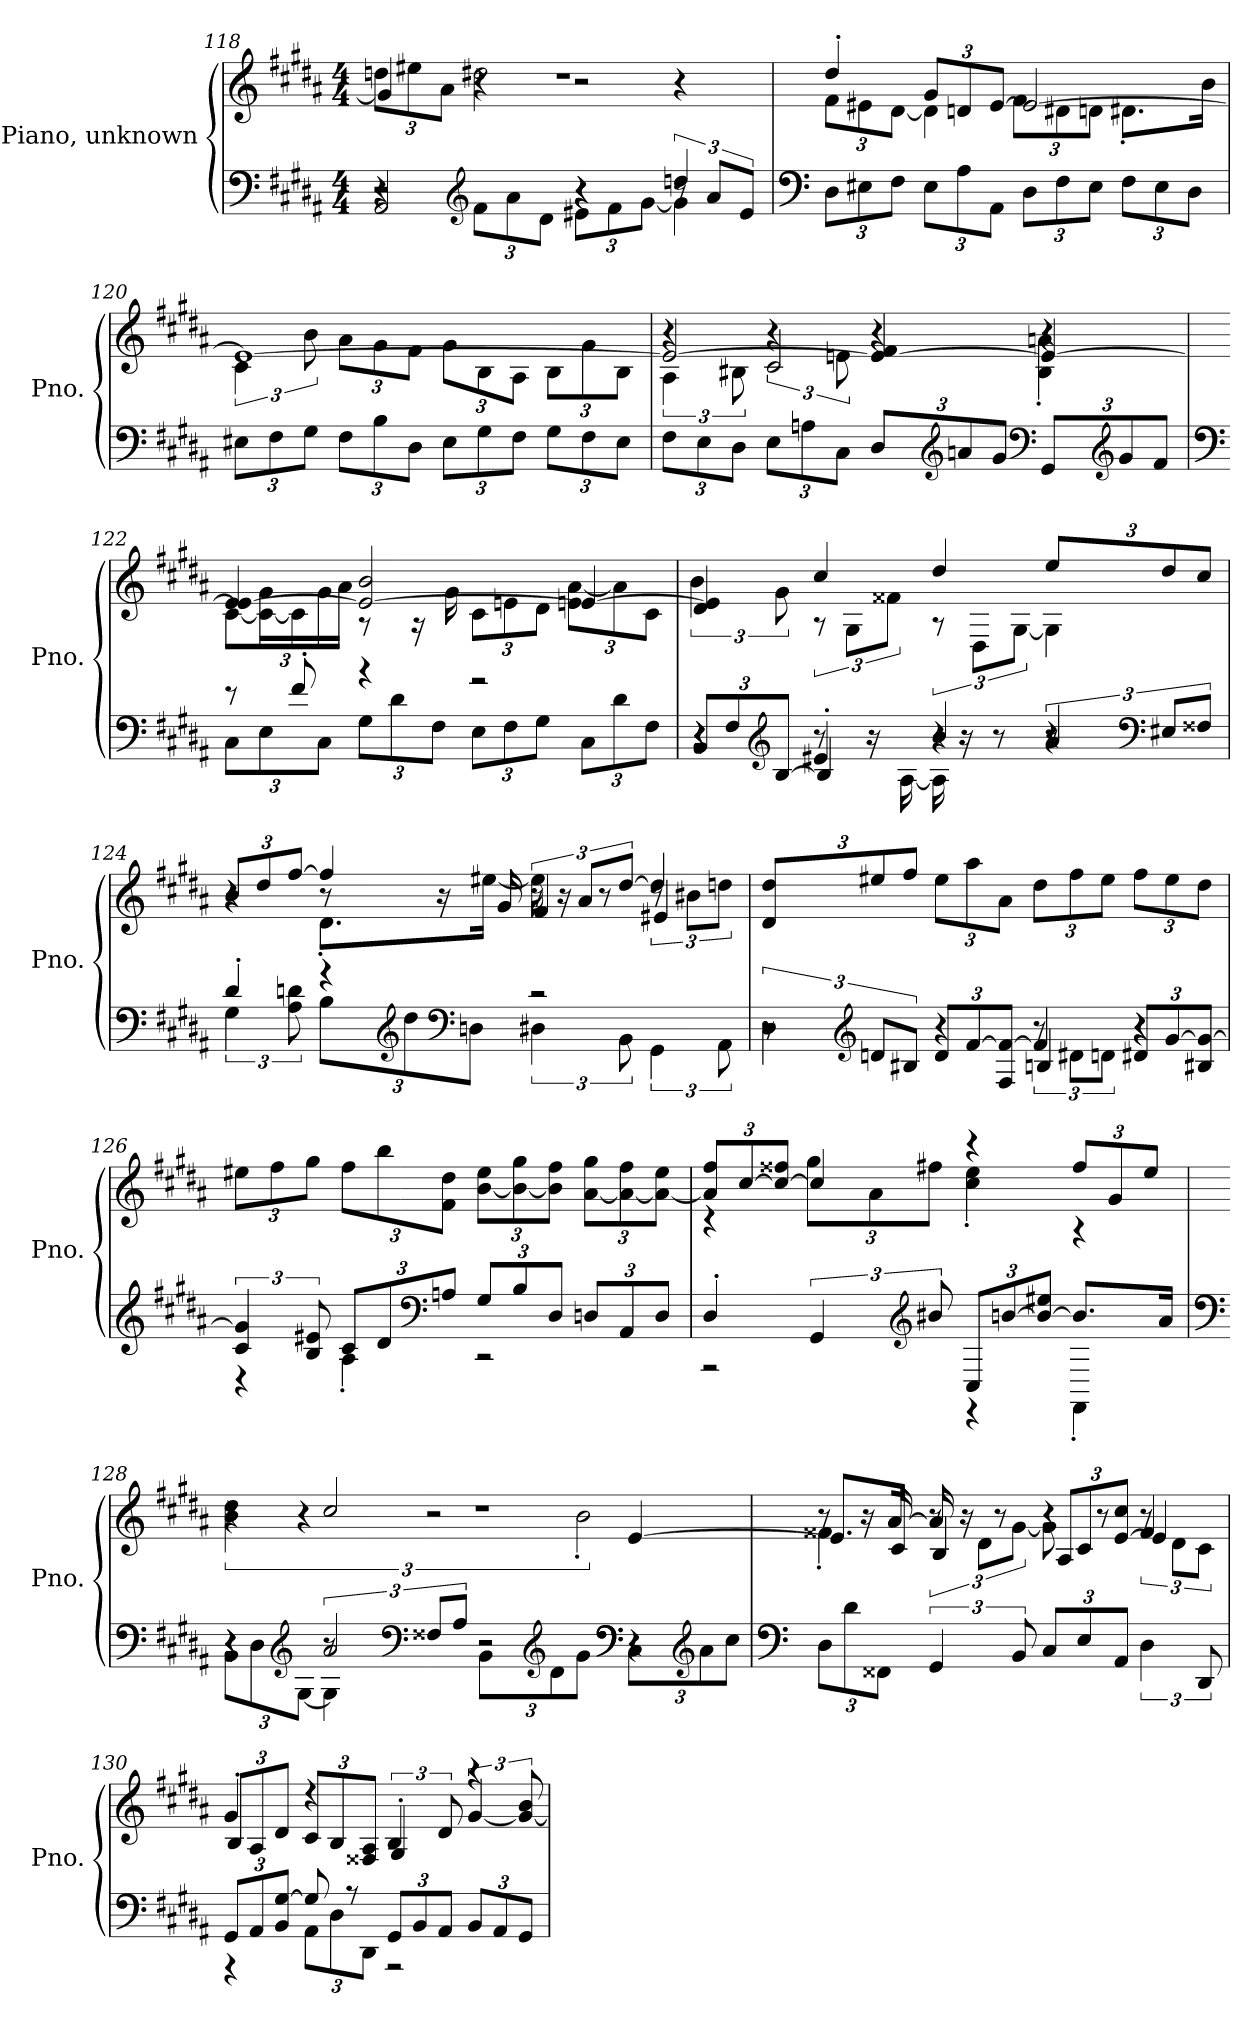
**kern	**kern
*part1	*part1
*staff2	*staff1
*I"Piano, unknown	*
*I'Pno.	*
!!LO:LB:g=z
*clefF4	*clefG2
*k[f#c#g#d#a#]	*k[f#c#g#d#a#]
*M4/4	*M4/4
=118	=118
*^	*^
*	*^	*	*
*	*	*	*	*Xbrackettup
*	*	*	*	*^
2r	4r	2AA#/	1r	12ddn\L	4g#/]
.	.	.	.	12ee#X\	.
.	.	.	.	12a#\J	.
*clefG2	*	*	*	*	*
*	*Xbrackettup	*	*	*	*
.	12f#\L	.	.	2dd#X\	4r
.	12a#\	.	.	.	.
.	12d#\J	.	.	.	.
4r	12e#X\L	4r	.	.	2r
.	12f#\	.	.	.	.
.	[12g#\J	.	.	.	.
*	*	*brackettup	*	*	*
4ddn/	4g#\]	12r	.	4r	.
.	.	12a#/L	.	.	.
.	.	12e#/J	.	.	.
*v	*v	*v	*	*	*
*	*v	*v	*v
=119	=119
*clefF4	*
*Xbrackettup	*
*	*^
12D#\L	4dd#'/	12f#\L
12E#X\	.	12e#X\
12F#\J	.	[12d#\J
12E#\L	12g#/L	4d#\]
12A#\	12dn/	.
12AA#\J	[12e#/J	.
12D#\L	2e#/_	12f#\L
12F#\	.	12d#X\
12E#\J	.	12dn\J
12F#\L	.	8.d#X'\L
12E#\	.	.
12D#\J	.	.
.	.	16b\Jk
!!LO:LB:g=z	!!
=120	=120	=120
*	*	*brackettup
12E#X\L	1e#_	6c#\
12F#\	.	.
12G#\J	.	12b\
*	*	*Xbrackettup
12F#\L	.	12a#\L
12B\	.	12g#\
12D#\J	.	12f#\J
12E#\L	.	12g#\L
12G#\	.	12B\
12F#\J	.	12A#\J
12G#\L	.	12B\L
12F#\	.	12g#\
12E#\J	.	12B\J
=121	=121	=121
*	*	*brackettup
*	*	*^
12F#\L	2e#/_	6A#\	4r
12E\	.	.	.
12D#\J	.	12B#X\	.
12E\L	.	6r	2c#/
12An\	.	.	.
12C#\J	.	12en\	.
12D#/L	4e#/_ 4f#/	4r	.
*clefG2	*	*	*
12an/	.	.	.
12g#/J	.	.	.
*clefF4	*	*	*
12GG#/L	4e#/_	4B#\' 4an\'	4r
*clefG2	*	*	*
12g#/	.	.	.
12f#/J	.	.	.
*	*v	*v	*v
!!LO:PB:g=z
=122	=122
*clefF4	*
*^	*^
*	*	*	*Xbrackettup
8r	12C#\L	4e/ 4e#/_	[12c#\L
.	12E\	.	24c#\_ 24g#\L
8f#'/	.	.	24c#\]
.	12C#\J	.	24g#\
.	.	.	24a#\JJ
4r	12G#\L	2e#/_ 2b/	8r
.	12d#\	.	.
.	.	.	16r
.	12F#\J	.	.
.	.	.	16g#\
2r	12E\L	.	12c#\L
.	12F#\	.	12en\
.	12G#\J	.	12d#\J
.	12C#\L	4e#/_	12en\ [12a#\L
.	12d#\	.	12a#\]
.	12F#\J	.	12c#\J
=123	=123	=123	=123
*	*^	*	*
*	*	*	*	*brackettup
4r	4r	12BB/L	4d#/ 4e#/]	6b\
.	.	12F#/	.	.
*clefG2	*	*	*	*
.	.	[12B/J	.	12g#\
4e#X'/	8r	4B/]	4cc#/	12r
.	.	.	.	12G#\L
.	16r	.	.	.
.	.	.	.	12f##X\J
.	[16A#\	.	.	.
4r	16A#\]	4b/	4dd#/	12r
.	16r	.	.	.
.	.	.	.	12D#\L
.	8r	.	.	.
.	.	.	.	[12G#\J
*	*	*brackettup	*Xbrackettup	*
4a#/	4r	12r	12ee/L	4G#\]
*clefF4	*	*	*	*
.	.	12E#X/L	12dd#/	.
.	.	12F##X/J	12cc#/J	.
*	*v	*v	*	*
!!LO:LB:g=z
=124	=124	=124	=124
*	*	*	*^
4d#'/	6G#\	12b/L	4r	4r
.	.	12dd#/	.	.
.	12A#\ 12dn\	[12ff#/J	.	.
*	*Xbrackettup	*	*	*
4r	12B\L	4ff#/]	8.d#'\L	8r
*clefG2	*	*	*	*
.	12dd#\	.	.	.
.	.	.	.	16r
*clefF4	*	*	*	*
.	12Dn\J	.	.	.
.	.	.	[16ee#X\Jk	16g#/
*	*brackettup	*brackettup	*	*
2r	6D#X\	12r	16ee#\]	4f#/
.	.	.	16r	.
.	.	12a#/L	.	.
.	.	.	8r	.
.	12BB\	[12dd#/J	.	.
.	6GG#\	4dd#/]	12r	4e#X/
.	.	.	12b#X\L	.
.	12AA#\	.	12ddn\J	.
*	*	*v	*v	*v
!!LO:LB:g=z
=125	=125	=125
*	*^	*
*	*	*	*Xbrackettup
12r	4D#\	2r	12d#/ 12dd#/L
*clefG2	*	*	*
12dn/L	.	.	12ee#X/
12B#X/J	.	.	12ff#/J
*Xbrackettup	*	*	*
12d/L	4r	.	12ee#\L
[12f#/	.	.	12aa#\
12F#/ 12f#/_J	.	.	12a#\J
*	*brackettup	*	*
4f#/]	12r	4Bn/	12dd#\L
.	12d#X\L	.	12ff#\
.	12dn\J	.	12ee#\J
*Xbrackettup	*	*	*
12d#X/L	4r	4r	12ff#\L
[12g#/	.	.	12ee#\
12B#X/ 12g#/_J	.	.	12dd#\J
*v	*v	*v	*
=126	=126
*brackettup	*
*^	*
6c#/ 6g#/]	4r	12ee#X\L
.	.	12ff#\
12B/ 12e#X/	.	12gg#\J
*Xbrackettup	*	*
12c#/L	4A#'\	12ff#\L
12d#/	.	12bb\
*clefF4	*	*
12An/J	.	12f#\ 12dd#\J
12G#/L	2r	[12b\ 12ee#\L
12B/	.	12b\_ 12gg#\
12D#/J	.	12b\] 12ff#\J
12Dn/L	.	[12a#\ 12gg#\L
12AA#/	.	12a#\_ 12ff#\
12D/J	.	12a#\_ 12ee#\J
!!LO:LB:g=z
=127	=127	=127
*	*	*^
4D#'/	2r	12a#/] 12ff#/L	4r
.	.	[12cc#/	.
.	.	12cc#/_ 12ff##X/J	.
*brackettup	*	*	*
6GG#/	.	4cc#/]	12gg#\L
.	.	.	12a#\
*clefG2	*	*	*
12b#X/	.	.	12ff#X\J
*Xbrackettup	*	*	*
12C#/L	4r	4r	4cc#\' 4ee\'
[12bn/	.	.	.
12b/_ 12ee#X/J	.	.	.
8.b/L]	4FF#'\	12ff#/L	4r
.	.	12g#/	.
.	.	12ee/J	.
16a#/Jk	.	.	.
*v	*v	*	*
*	*v	*v
=128	=128
*clefF4	*
*^	*^
*	*^	*	*
*	*	*	*	*brackettup
*	*	*	*	*^
4r	12BB\L	4r	1r	6b\ 6dd#\	4r
.	12D#\	.	.	.	.
*clefG2	*	*	*	*	*
.	[12G#\J	.	.	6r	.
*	*	*brackettup	*	*	*
2a#/	4G#\]	12r	.	.	2cc#/
*clefF4	*	*	*	*	*
.	.	12F##X/L	.	3r	.
.	.	12A#/J	.	.	.
*	*Xbrackettup	*	*	*	*
.	12BB\L	2r	.	.	.
*clefG2	*	*	*	*	*
.	12d#\	.	.	.	.
.	12g#\J	.	.	3b'\	.
*clefF4	*	*	*	*	*
4r	12C#\L	.	.	.	[4e/
*clefG2	*	*	*	*	*
.	12a#\	.	.	.	.
.	12cc#\J	.	.	.	.
*v	*v	*v	*	*	*
!!LO:LB:g=z	!!	!!
=129	=129	=129	=129
*clefF4	*	*	*
12D#\L	8r	4f##X'\	8.e/L]
12d#\	.	.	.
.	16r	.	.
12FF##X\J	.	.	.
.	[16a#/	.	16c#/Jk
*brackettup	*	*	*
6GG#/	16a#/]	12r	4B/
.	16r	.	.
.	.	12d#\L	.
.	8r	.	.
12BB/	.	[12g#\J	.
*Xbrackettup	*	*	*Xbrackettup
12C#/L	4r	8g#\]	12A#/L
12E/	.	.	12c#/
.	.	8r	.
12AA#/J	.	.	[12e/ 12cc#/J
*brackettup	*	*brackettup	*
6D#\	4f##/	12r	4e/]
.	.	12d#\L	.
12DD#/	.	12c#\J	.
*	*	*v	*v
=130	=130	=130
*Xbrackettup	*	*Xbrackettup
*^	*	*
12GG#/L	4r	4g#'/	12B/L
12AA#/	.	.	12A#/
12BB/ [12G#/J	.	.	12d#/J
8G#/]	12AA#\L	4r	12c#/L
.	12D#\	.	12B/
8r	.	.	.
.	12DD#\J	.	12F##X/ 12A#/J
*	*	*	*brackettup
12GG#/L	2r	4B'/	6G#/
12BB/	.	.	.
12AA#/J	.	.	12d#/
12BB/L	.	4r	[6g#/
12AA#/	.	.	.
12GG#/J	.	.	12g#/_ 12b/
*v	*v	*	*
*	*v	*v
=	=
*-	*-
